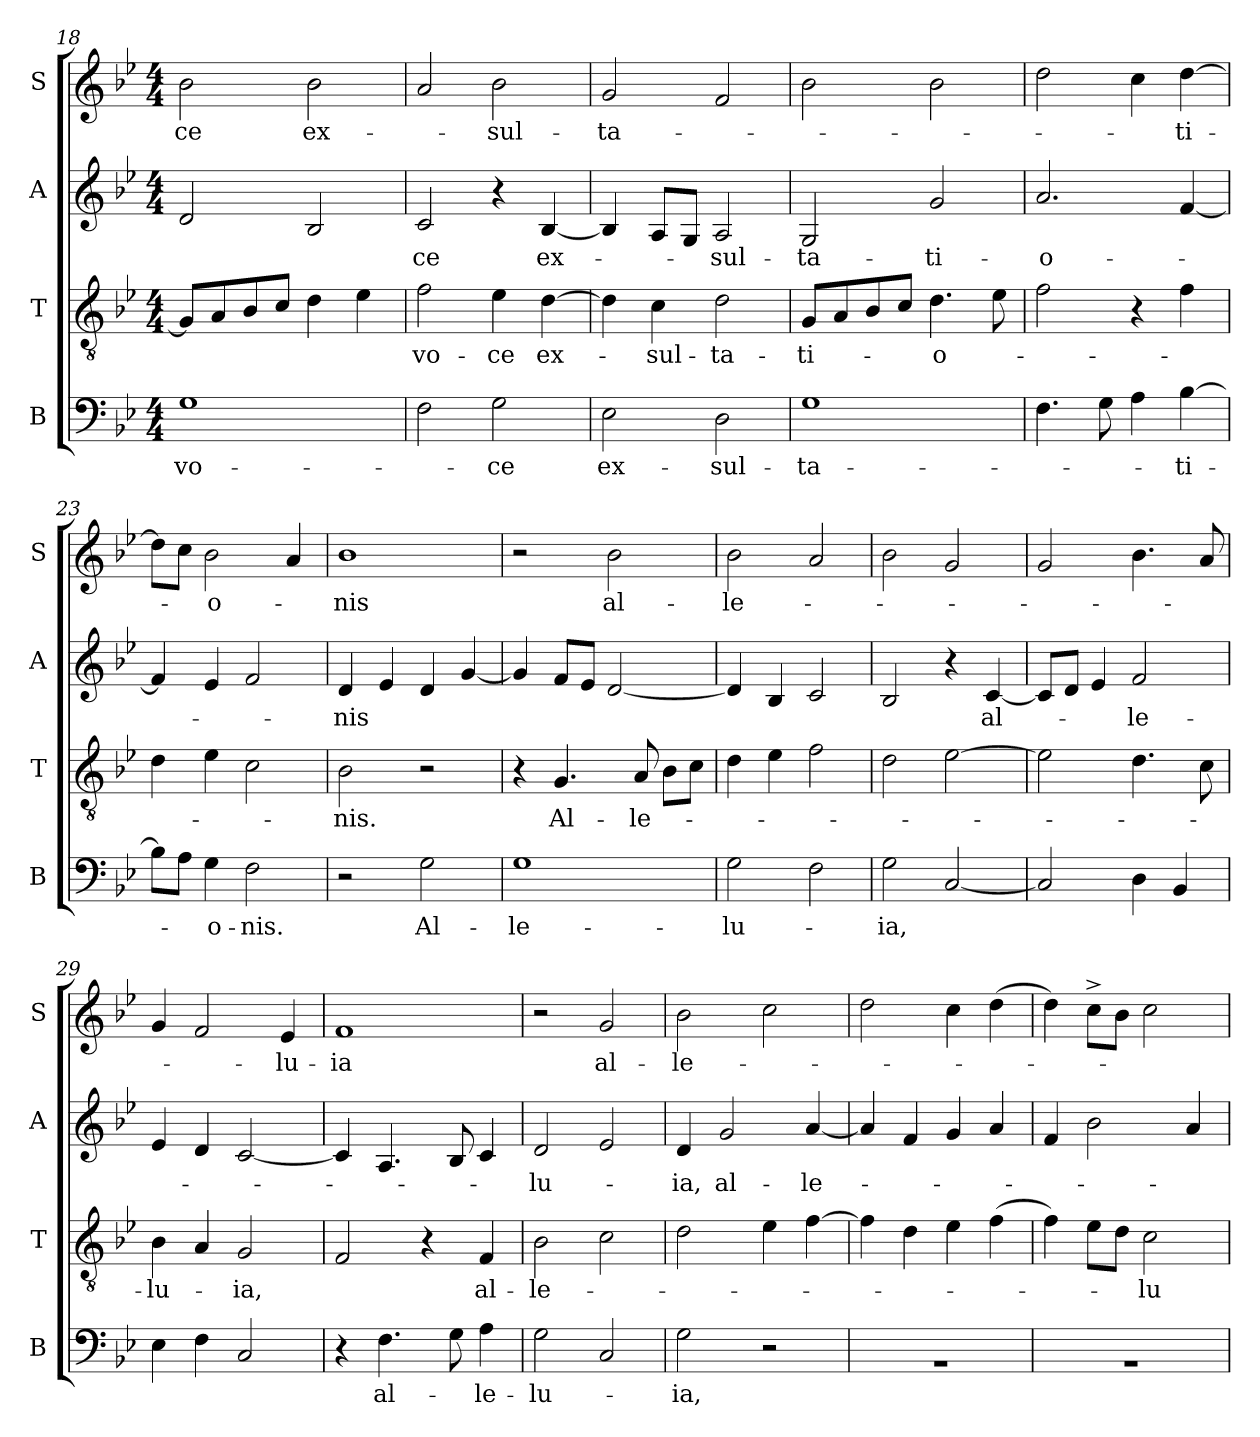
**kern	**text	**kern	**text	**kern	**text	**kern	**text
*part4	*part4	*part3	*part3	*part2	*part2	*part1	*part1
*staff4	*staff4	*staff3	*staff3	*staff2	*staff2	*staff1	*staff1
*I"B	*	*I"T	*	*I"A	*	*I"S	*
*I'B	*	*I'T	*	*I'A	*	*I'S	*
!!LO:PB:g=z
*clefF4	*	*clefGv2	*	*clefG2	*	*clefG2	*
*k[b-e-]	*	*k[b-e-]	*	*k[b-e-]	*	*k[b-e-]	*
*B-:	*	*B-:	*	*B-:	*	*B-:	*
*M4/4	*	*M4/4	*	*M4/4	*	*M4/4	*
=18	=18	=18	=18	=18	=18	=18	=18
!	!LO:LY:b	!	!	!	!	!	!LO:LY:b
1G	vo-	8G/L]	.	2d/	.	2b-\	-ce
.	.	8A/	.	.	.	.	.
.	.	8B-/	.	.	.	.	.
.	.	8c/J	.	.	.	.	.
!	!	!	!	!	!	!	!LO:LY:b
.	.	4d\	.	2B-/	.	2b-\	ex-
.	.	4e-\	.	.	.	.	.
=19	=19	=19	=19	=19	=19	=19	=19
!	!	!	!LO:LY:b	!	!LO:LY:b	!	!
2F\	.	2f\	vo-	2c/	-ce	2a/	.
!	!LO:LY:b	!	!LO:LY:b:rj	!	!	!	!LO:LY:b
2G\	-ce	4e-\	-ce	4r	.	2b-\	-sul-
!	!	!	!LO:LY:b	!	!LO:LY:b	!	!
.	.	[>4d\	ex-	[<4B-/	ex-	.	.
=20	=20	=20	=20	=20	=20	=20	=20
!	!LO:LY:b	!	!	!	!	!	!LO:LY:b
2E-\	ex-	4d\]	.	4B-/]	.	2g/	-ta-
!	!	!	!LO:LY:b	!	!	!	!
.	.	4c\	-sul-	8A/L	.	.	.
.	.	.	.	8G/J	.	.	.
!	!LO:LY:b	!	!LO:LY:b	!	!LO:LY:b	!	!
2D\	-sul-	2d\	-ta-	2A/	-sul-	2f/	.
=21	=21	=21	=21	=21	=21	=21	=21
!	!LO:LY:b	!	!LO:LY:b	!	!LO:LY:b	!	!
1G	-ta-	8G/L	-ti-	2G/	-ta-	2b-\	.
.	.	8A/	.	.	.	.	.
.	.	8B-/	.	.	.	.	.
.	.	8c/J	.	.	.	.	.
!	!	!	!LO:LY:b	!	!LO:LY:b	!	!
.	.	4.d\	-o-	2g/	-ti-	2b-\	.
.	.	8e-\	.	.	.	.	.
=22	=22	=22	=22	=22	=22	=22	=22
!	!	!	!	!	!LO:LY:b	!	!
4.F\	.	2f\	.	2.a/	-o-	2dd\	.
8G\	.	.	.	.	.	.	.
4A\	.	4r	.	.	.	4cc\	.
!	!LO:LY:b	!	!	!	!	!	!LO:LY:b
[>4B-\	-ti-	4f\	.	[<4f/	.	[>4dd\	-ti-
=23	=23	=23	=23	=23	=23	=23	=23
8B-\L]	.	4d\	.	4f/]	.	8dd\L]	.
8A\J	.	.	.	.	.	8cc\J	.
!	!LO:LY:b	!	!	!	!	!	!LO:LY:b
4G\	-o-	4e-\	.	4e-/	.	2b-\	-o-
!	!LO:LY:b	!	!	!	!	!	!
2F\	-nis.	2c\	.	2f/	.	.	.
.	.	.	.	.	.	4a/	.
=24	=24	=24	=24	=24	=24	=24	=24
!	!	!	!LO:LY:b	!	!LO:LY:b	!	!LO:LY:b
2r	.	2B-\	-nis.	4d/	-nis	1b-	-nis
.	.	.	.	4e-/	.	.	.
!	!LO:LY:b	!	!	!	!	!	!
2G\	Al-	2r	.	4d/	.	.	.
.	.	.	.	[<4g/	.	.	.
=25	=25	=25	=25	=25	=25	=25	=25
!	!LO:LY:b	!	!	!	!	!	!
1G	-le-	4r	.	4g/]	.	2r	.
!	!	!	!LO:LY:b	!	!	!	!
.	.	4.G/	Al-	8f/L	.	.	.
.	.	.	.	8e-/J	.	.	.
!	!	!	!	!	!	!	!LO:LY:b
.	.	.	.	[<2d/	.	2b-\	al-
!	!	!	!LO:LY:b	!	!	!	!
.	.	8A/	-le-	.	.	.	.
.	.	8B-\L	.	.	.	.	.
.	.	8c\J	.	.	.	.	.
!!LO:LB:g=z
=26	=26	=26	=26	=26	=26	=26	=26
!	!LO:LY:b	!	!	!	!	!	!LO:LY:b
2G\	-lu-	4d\	.	4d/]	.	2b-\	-le-
.	.	4e-\	.	4B-/	.	.	.
2F\	.	2f\	.	2c/	.	2a/	.
=27	=27	=27	=27	=27	=27	=27	=27
!	!LO:LY:b	!	!	!	!	!	!
2G\	-ia,	2d\	.	2B-/	.	2b-\	.
[<2C/	.	[>2e-\	.	4r	.	2g/	.
!	!	!	!	!	!LO:LY:b	!	!
.	.	.	.	[<4c/	al-	.	.
=28	=28	=28	=28	=28	=28	=28	=28
2C/]	.	2e-\]	.	8c/L]	.	2g/	.
.	.	.	.	8d/J	.	.	.
.	.	.	.	4e-/	.	.	.
!	!	!	!	!	!LO:LY:b	!	!
4D\	.	4.d\	.	2f/	-le-	4.b-\	.
4BB-/	.	.	.	.	.	.	.
.	.	8c\	.	.	.	8a/	.
=29	=29	=29	=29	=29	=29	=29	=29
!	!	!	!LO:LY:b	!	!	!	!
4E-\	.	4B-\	-lu-	4e-/	.	4g/	.
4F\	.	4A/	.	4d/	.	2f/	.
!	!	!	!LO:LY:b	!	!	!	!
2C/	.	2G/	-ia,	[<2c/	.	.	.
!	!	!	!	!	!	!	!LO:LY:b
.	.	.	.	.	.	4e-/	-lu-
=30	=30	=30	=30	=30	=30	=30	=30
!	!	!	!	!	!	!	!LO:LY:b
4r	.	2F/	.	4c/]	.	1f	-ia
!	!LO:LY:b	!	!	!	!	!	!
4.F\	al-	.	.	4.A/	.	.	.
.	.	4r	.	.	.	.	.
8G\	.	.	.	8B-/	.	.	.
!	!LO:LY:b	!	!LO:LY:b	!	!	!	!
4A\	-le-	4F/	al-	4c/	.	.	.
=31	=31	=31	=31	=31	=31	=31	=31
!	!LO:LY:b	!	!LO:LY:b	!	!LO:LY:b	!	!
2G\	-lu-	2B-\	-le-	2d/	-lu-	2r	.
!	!	!	!	!	!	!	!LO:LY:b
2C/	.	2c\	.	2e-/	.	2g/	al-
=32	=32	=32	=32	=32	=32	=32	=32
!	!LO:LY:b	!	!	!	!LO:LY:b	!	!LO:LY:b
2G\	-ia,	2d\	.	4d/	-ia,	2b-\	-le-
!	!	!	!	!	!LO:LY:b	!	!
.	.	.	.	2g/	al-	.	.
2r	.	4e-\	.	.	.	2cc\	.
!	!	!	!	!	!LO:LY:b	!	!
.	.	[>4f\	.	[<4a/	-le-	.	.
=33	=33	=33	=33	=33	=33	=33	=33
1rC	.	4f\]	.	4a/]	.	2dd\	.
.	.	4d\	.	4f/	.	.	.
.	.	4e-\	.	4g/	.	4cc\	.
.	.	(>4f\	.	4a/	.	(>4dd\	.
=34	=34	=34	=34	=34	=34	=34	=34
1rC	.	4f\)	.	4f/	.	4dd\)	.
.	.	8e-\L	.	2b-\	.	8cc^>\L	.
.	.	8d\J	.	.	.	8b-\J	.
!	!	!	!LO:LY:b	!	!	!	!
.	.	2c\	-lu-	.	.	2cc\	.
.	.	.	.	4a/	.	.	.
=	=	=	=	=	=	=	=
*-	*-	*-	*-	*-	*-	*-	*-
